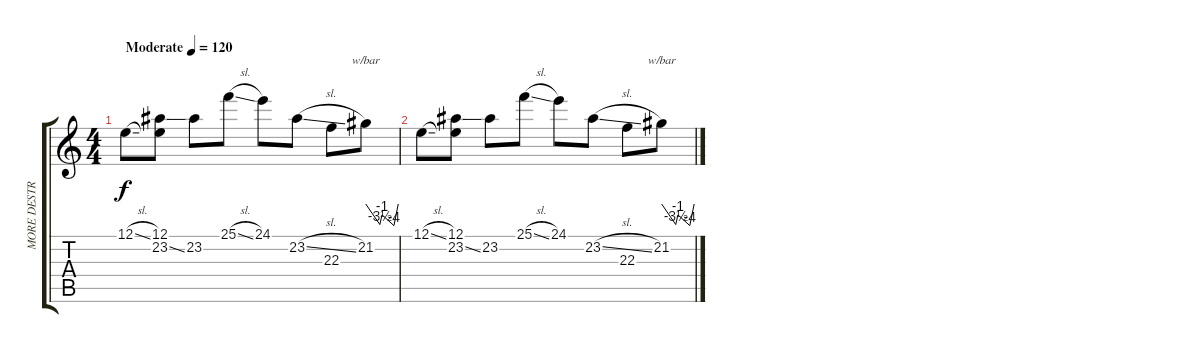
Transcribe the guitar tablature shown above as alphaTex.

\track ("MORE DESTROY" "MORE DESTR") {instrument sitar}
\staff {score tabs}
\tuning (E4 B3 G3 D3 A2 E2) {hide}
\ts (4 4)
\tempo (120 "Moderate")
\clef g2
\ks c
12.1{sl}.8{dy f instrument sitar} (12.1 23.2{ss}).8 23.2.8 25.1{sl}.8 24.1.8 23.2{sl}.8 22.3.8 21.2.8{tbe (custom default 0 0 26 -14 30 -4 52 -16 60 0)} |
12.1{sl}.8 (12.1 23.2{ss}).8 23.2.8 25.1{sl}.8 24.1.8 23.2{sl}.8 22.3.8 21.2.8{tbe (custom default 0 0 26 -14 30 -4 52 -16 60 0)}
